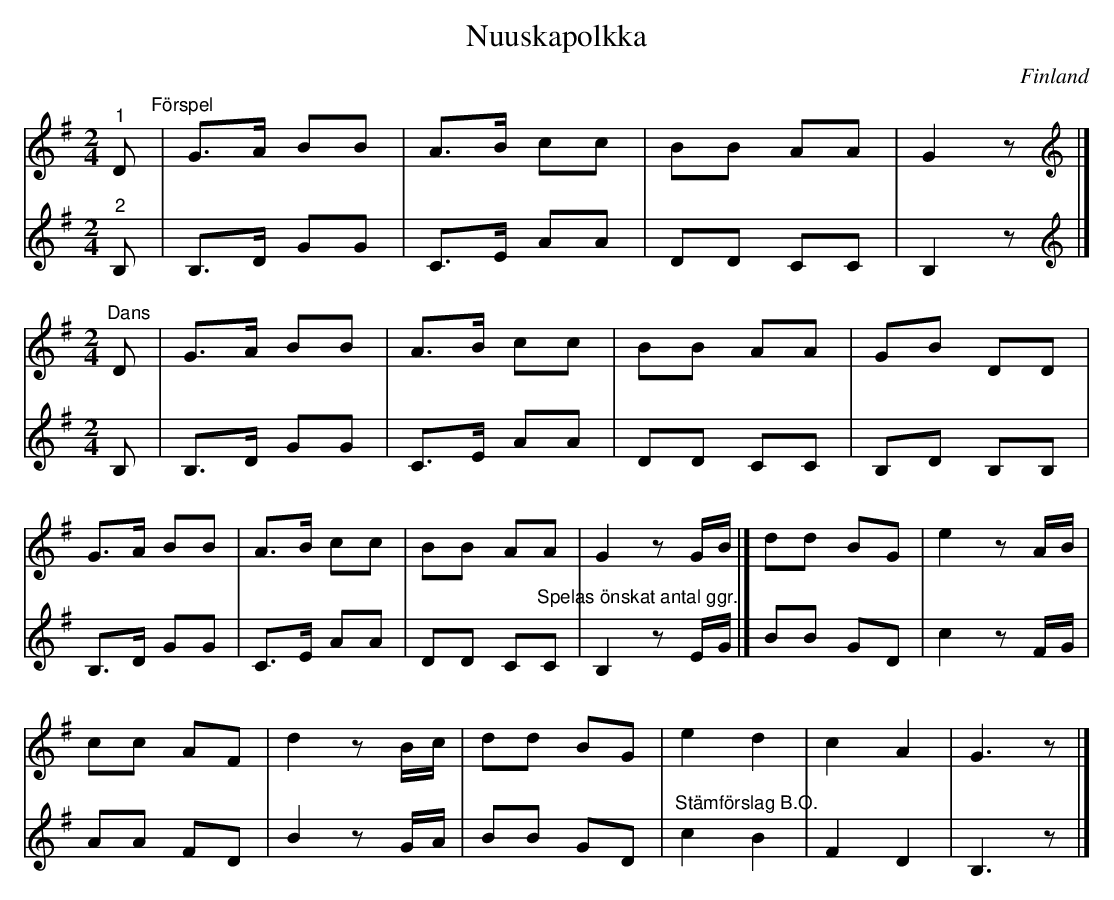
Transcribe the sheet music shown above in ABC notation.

X:1
T:Nuuskapolkka
O:Finland
L:1/8
M:2/4
K:G
V:1
"^1"D"^Förspel" | G>A BB | A>B cc | BB AA | G2 z |]
[K:G][M:2/4][K:treble]"^Dans" D | G>A BB | A>B cc | BB AA | GB DD |
G>A BB | A>B cc | BB AA | G2 z G/B/ |] dd BG | e2 z A/B/ |
cc AF | d2 z B/c/ | dd BG | e2 d2 | c2 A2 | G3 z |]
V:2
"^2" B, | B,>D GG | C>E AA | DD CC | B,2 z |][K:G][M:2/4][K:treble] B, | B,>D GG | C>E AA | DD CC |
B,D B,B, | B,>D GG | C>E AA | DD C"^Spelas önskat antal ggr."C | B,2 z E/G/ |] BB GD | c2 z F/G/ |
AA FD | B2 z G/A/ | BB GD | "^Stämförslag B.O." c2 B2 | F2 D2 | B,3 z |]
